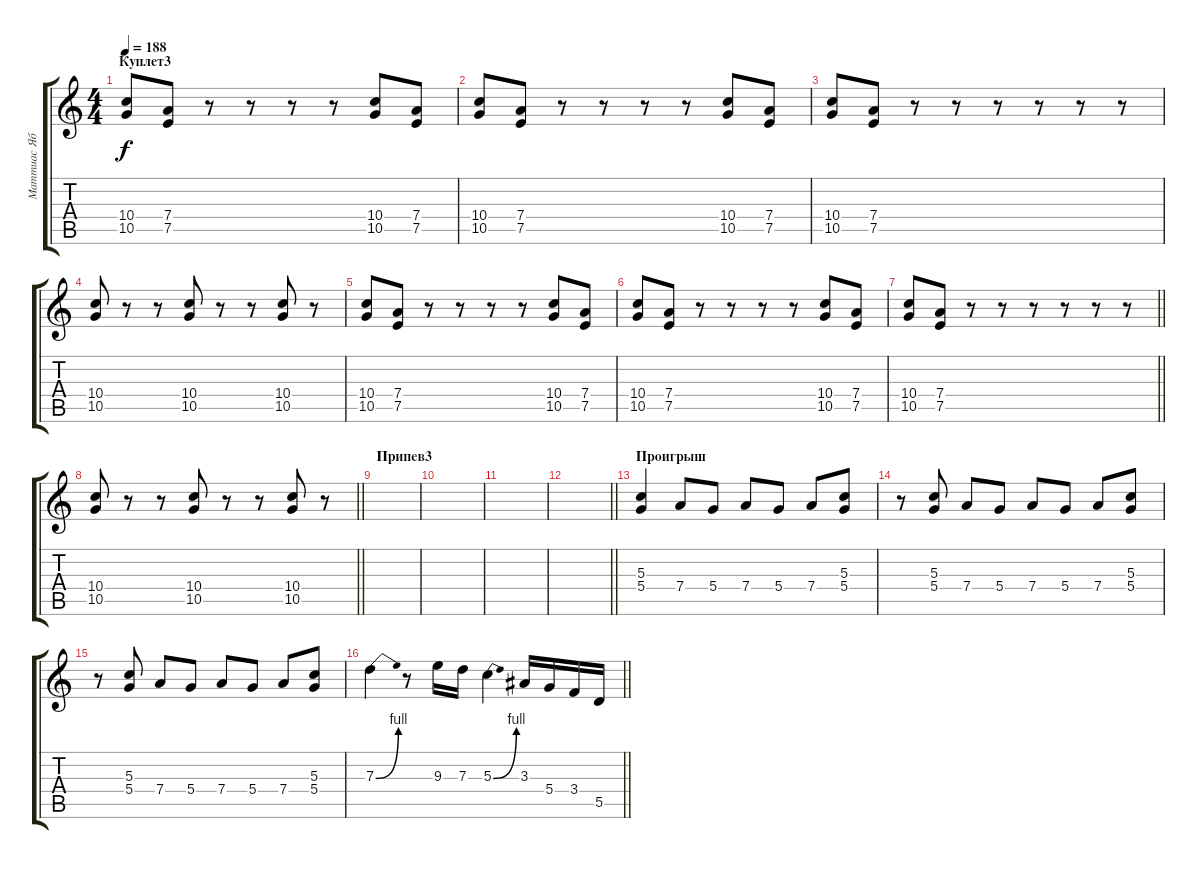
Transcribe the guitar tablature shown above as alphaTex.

\track ("Маттиас Ябс (или Руди)" "Маттиас Яб") {instrument distortionguitar}
\staff {score tabs}
\tuning (E4 B3 G3 D3 A2 E2) {hide}
\ts (4 4)
\section ("" "Куплет3")
\tempo 188
\clef g2
\ks c
(10.4 10.5).8{dy f} (7.4 7.5).8 r.8 r.8 r.8 r.8 (10.4 10.5).8 (7.4 7.5).8 |
(10.4 10.5).8 (7.4 7.5).8 r.8 r.8 r.8 r.8 (10.4 10.5).8 (7.4 7.5).8 |
(10.4 10.5).8 (7.4 7.5).8 r.8 r.8 r.8 r.8 r.8 r.8 |
(10.4 10.5).8 r.8 r.8 (10.4 10.5).8 r.8 r.8 (10.4 10.5).8 r.8 |
(10.4 10.5).8 (7.4 7.5).8 r.8 r.8 r.8 r.8 (10.4 10.5).8 (7.4 7.5).8 |
(10.4 10.5).8 (7.4 7.5).8 r.8 r.8 r.8 r.8 (10.4 10.5).8 (7.4 7.5).8 |
\barLineRight lightlight
(10.4 10.5).8 (7.4 7.5).8 r.8 r.8 r.8 r.8 r.8 r.8 |
\barLineRight lightlight
(10.4 10.5).8 r.8 r.8 (10.4 10.5).8 r.8 r.8 (10.4 10.5).8 r.8 |
\section ("" "Припев3")
|
|
|
\barLineRight lightlight
|
\section ("" "Проигрыш")
(5.3 5.4).4 7.4.8 5.4.8 7.4.8 5.4.8 7.4.8 (5.3 5.4).8 |
r.8 (5.3 5.4).8 7.4.8 5.4.8 7.4.8 5.4.8 7.4.8 (5.3 5.4).8 |
r.8 (5.3 5.4).8 7.4.8 5.4.8 7.4.8 5.4.8 7.4.8 (5.3 5.4).8 |
\barLineRight lightlight
7.3{be (bend 0 0 60 4)}.4 r.8 9.3.16 7.3.16 5.3{be (bend 0 0 60 4)}.4 3.3.16 5.4.16 3.4.16 5.5.16
